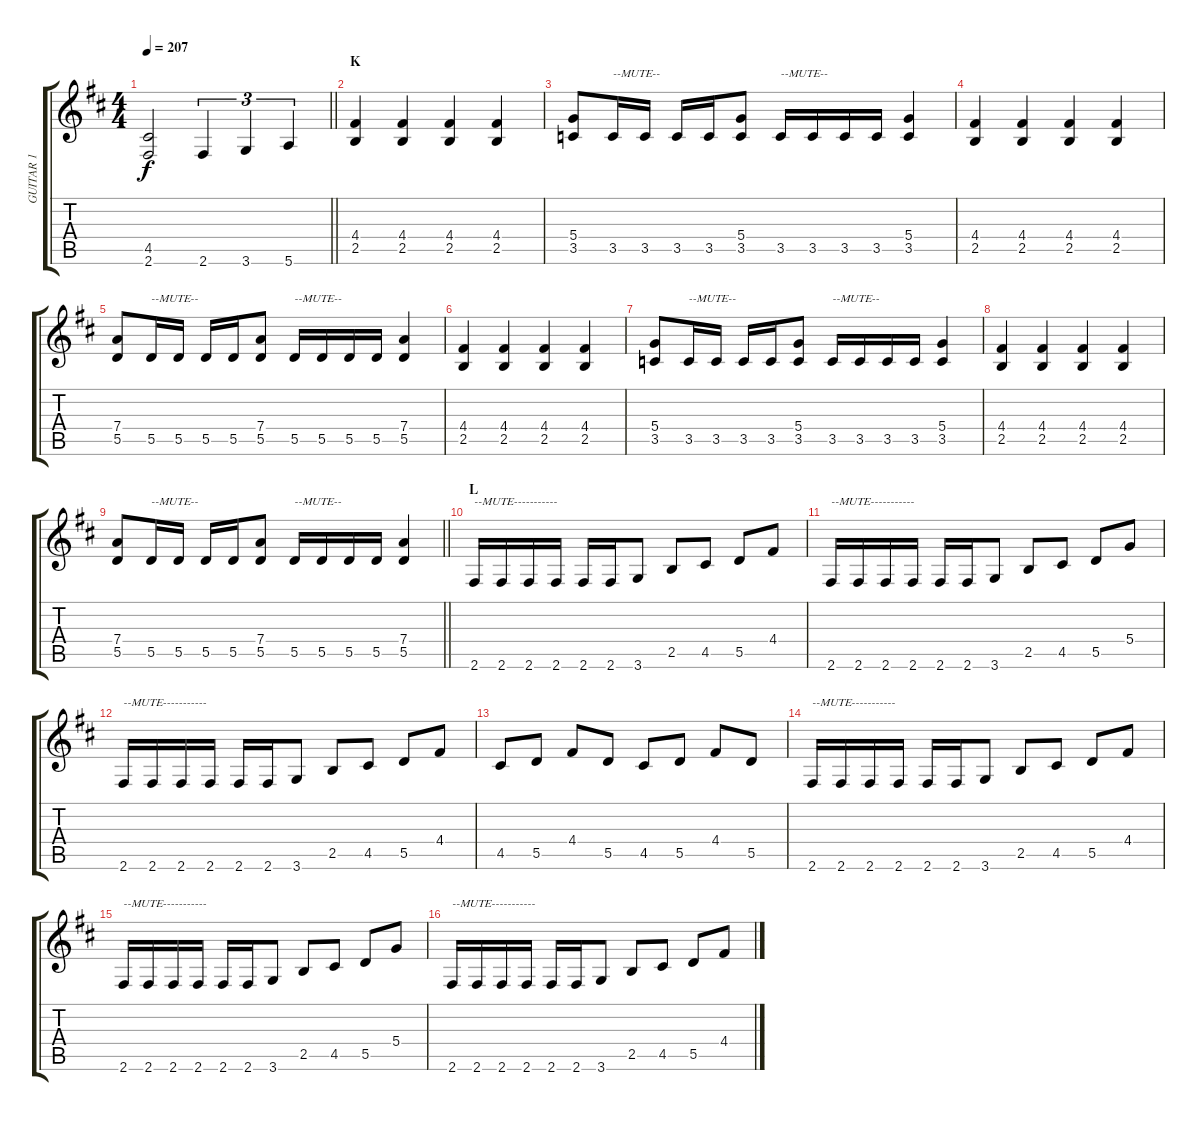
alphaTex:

\track ("GUITAR 1" "GUITAR 1") {instrument distortionguitar}
\staff {score tabs}
\tuning (E4 B3 G3 D3 A2 E2) {hide}
\ts (4 4)
\tempo 207
\clef g2
\barLineRight lightlight
\ks d
(4.5{t} 2.6{t}).2{dy f} 2.6.4{tu (3 2)} 3.6.4{tu (3 2)} 5.6.4{tu (3 2)} |
\section ("" "K")
(4.4 2.5).4 (4.4 2.5).4 (4.4 2.5).4 (4.4 2.5).4 |
(5.4 3.5).8 3.5.16{txt "--MUTE--"} 3.5.16 3.5.16 3.5.16 (5.4 3.5).8 3.5.16{txt "--MUTE--"} 3.5.16 3.5.16 3.5.16 (5.4 3.5).4 |
(4.4 2.5).4 (4.4 2.5).4 (4.4 2.5).4 (4.4 2.5).4 |
(7.4 5.5).8 5.5.16{txt "--MUTE--"} 5.5.16 5.5.16 5.5.16 (7.4 5.5).8 5.5.16{txt "--MUTE--"} 5.5.16 5.5.16 5.5.16 (7.4 5.5).4 |
(4.4 2.5).4 (4.4 2.5).4 (4.4 2.5).4 (4.4 2.5).4 |
(5.4 3.5).8 3.5.16{txt "--MUTE--"} 3.5.16 3.5.16 3.5.16 (5.4 3.5).8 3.5.16{txt "--MUTE--"} 3.5.16 3.5.16 3.5.16 (5.4 3.5).4 |
(4.4 2.5).4 (4.4 2.5).4 (4.4 2.5).4 (4.4 2.5).4 |
\barLineRight lightlight
(7.4 5.5).8 5.5.16{txt "--MUTE--"} 5.5.16 5.5.16 5.5.16 (7.4 5.5).8 5.5.16{txt "--MUTE--"} 5.5.16 5.5.16 5.5.16 (7.4 5.5).4 |
\section ("" "L")
2.6.16{txt "--MUTE-----------"} 2.6.16 2.6.16 2.6.16 2.6.16 2.6.16 3.6.8 2.5.8 4.5.8 5.5.8 4.4.8 |
2.6.16{txt "--MUTE-----------"} 2.6.16 2.6.16 2.6.16 2.6.16 2.6.16 3.6.8 2.5.8 4.5.8 5.5.8 5.4.8 |
2.6.16{txt "--MUTE-----------"} 2.6.16 2.6.16 2.6.16 2.6.16 2.6.16 3.6.8 2.5.8 4.5.8 5.5.8 4.4.8 |
4.5.8 5.5.8 4.4.8 5.5.8 4.5.8 5.5.8 4.4.8 5.5.8 |
2.6.16{txt "--MUTE-----------"} 2.6.16 2.6.16 2.6.16 2.6.16 2.6.16 3.6.8 2.5.8 4.5.8 5.5.8 4.4.8 |
2.6.16{txt "--MUTE-----------"} 2.6.16 2.6.16 2.6.16 2.6.16 2.6.16 3.6.8 2.5.8 4.5.8 5.5.8 5.4.8 |
2.6.16{txt "--MUTE-----------"} 2.6.16 2.6.16 2.6.16 2.6.16 2.6.16 3.6.8 2.5.8 4.5.8 5.5.8 4.4.8
